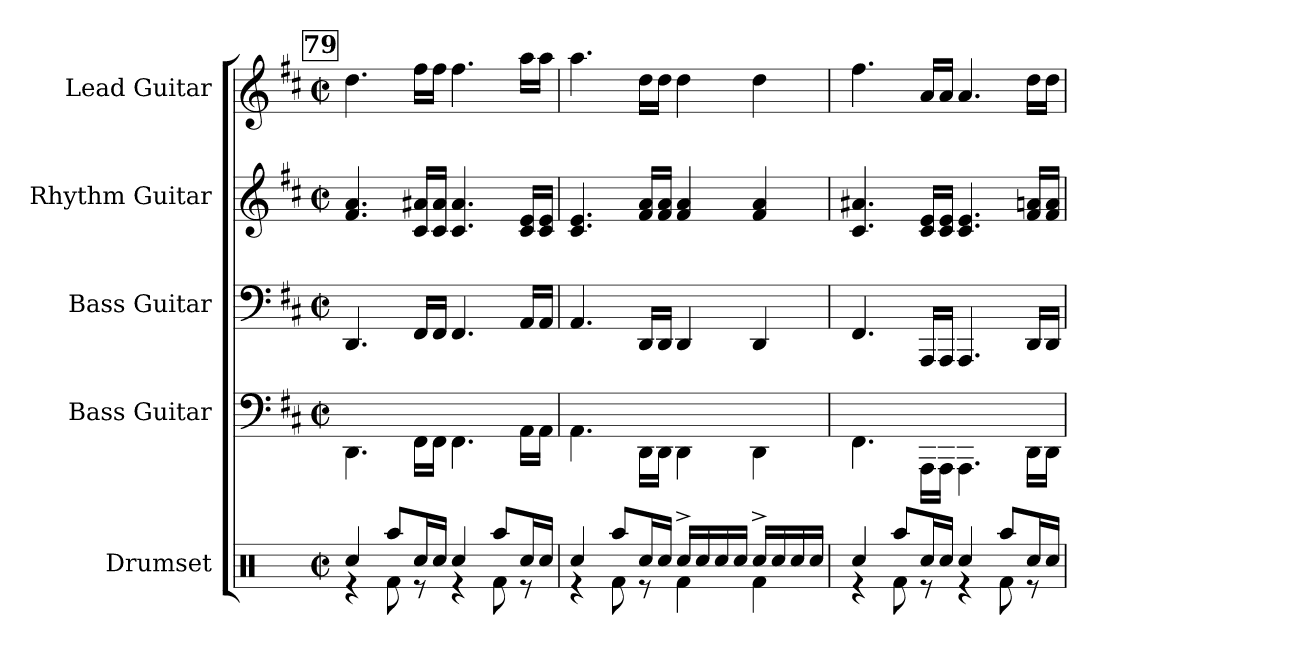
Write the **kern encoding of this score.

**kern	**kern	**kern	**kern	**kern
*part5	*part4	*part3	*part2	*part1
*staff5	*staff4	*staff3	*staff2	*staff1
*I"Drumset	*I"Bass Guitar	*I"Bass Guitar	*I"Rhythm Guitar	*I"Lead Guitar
*I'Drs.	*I'Bass	*I'Bass	*I'Rt.	*I'Ld.
!!LO:LB:g=z
*clefX	*	*clefF4	*clefG2	*clefG2
*k[]	*k[f#c#]	*k[f#c#]	*k[f#c#]	*k[f#c#]
*M2/2	*M2/2	*M2/2	*M2/2	*M2/2
*met(c|)	*met(c|)	*met(c|)	*met(c|)	*met(c|)
!!LO:REH:place=s1:a:B:fs=14:t=79
=79	=79	=79	=79	=79
*^	*	*	*	*
4Rcc/	4r	4.DD\	4.DD/	4.f#/ 4.a/	4.dd\
8Raa/L	8Rf\	.	.	.	.
16Rcc/L	8r	16FF#\LL	16FF#/LL	16c#/ 16a#X/LL	16ff#\LL
16Rcc/JJ	.	16FF#\JJ	16FF#/JJ	16c#/ 16a#/JJ	16ff#\JJ
4Rcc/	4r	4.FF#\	4.FF#/	4.c#/ 4.a#/	4.ff#\
8Raa/L	8Rf\	.	.	.	.
16Rcc/L	8r	16AA\LL	16AA/LL	16c#/ 16e/LL	16aa\LL
16Rcc/JJ	.	16AA\JJ	16AA/JJ	16c#/ 16e/JJ	16aa\JJ
=80	=80	=80	=80	=80	=80
4Rcc/	4r	4.AA\	4.AA/	4.c#/ 4.e/	4.aa\
8Raa/L	8Rf\	.	.	.	.
16Rcc/L	8r	16DD\LL	16DD/LL	16f#/ 16a/LL	16dd\LL
16Rcc/JJ	.	16DD\JJ	16DD/JJ	16f#/ 16a/JJ	16dd\JJ
16Rcc^/LL	4Rf\	4DD\	4DD/	4f#/ 4a/	4dd\
16Rcc/	.	.	.	.	.
16Rcc/	.	.	.	.	.
16Rcc/JJ	.	.	.	.	.
16Rcc^/LL	4Rf\	4DD\	4DD/	4f#/ 4a/	4dd\
16Rcc/	.	.	.	.	.
16Rcc/	.	.	.	.	.
16Rcc/JJ	.	.	.	.	.
=81	=81	=81	=81	=81	=81
4Rcc/	4r	4.FF#\	4.FF#/	4.c#/ 4.a#X/	4.ff#\
8Raa/L	8Rf\	.	.	.	.
16Rcc/L	8r	16AAA\LL	16AAA/LL	16c#/ 16e/LL	16a/LL
16Rcc/JJ	.	16AAA\JJ	16AAA/JJ	16c#/ 16e/JJ	16a/JJ
4Rcc/	4r	4.AAA\	4.AAA/	4.c#/ 4.e/	4.a/
8Raa/L	8Rf\	.	.	.	.
16Rcc/L	8r	16DD\LL	16DD/LL	16f#/ 16an/LL	16dd\LL
16Rcc/JJ	.	16DD\JJ	16DD/JJ	16f#/ 16a/JJ	16dd\JJ
*v	*v	*	*	*	*
=	=	=	=	=
*-	*-	*-	*-	*-
